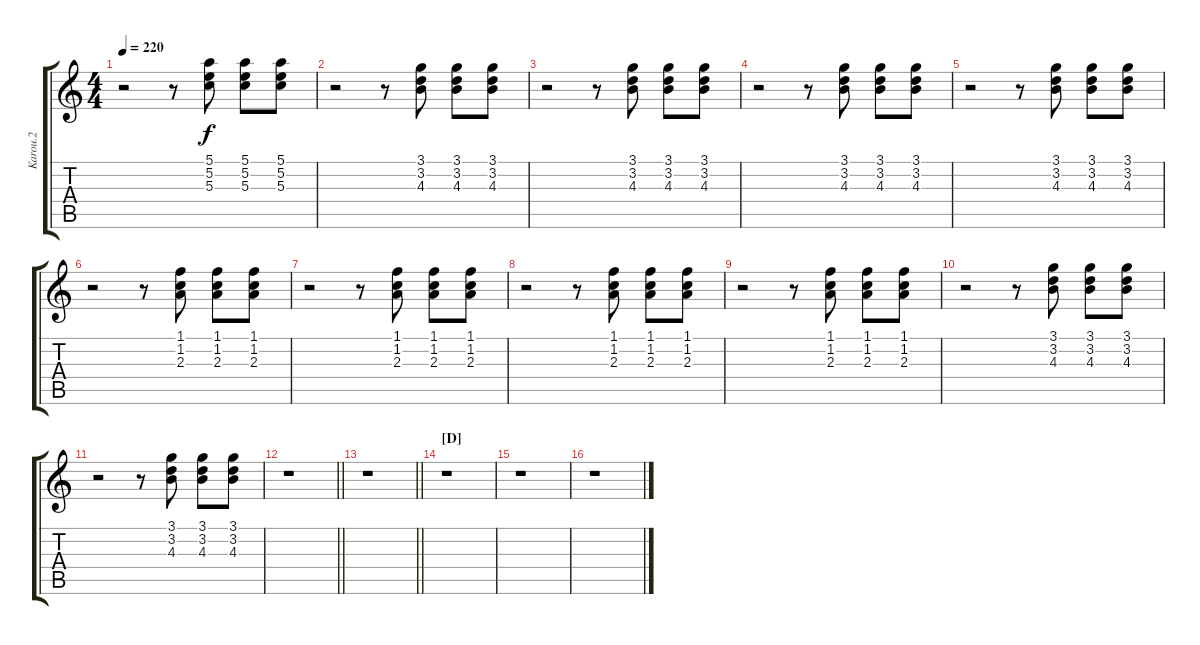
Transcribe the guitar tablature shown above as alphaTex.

\track ("Karou.2" "Karou.2") {instrument electricguitarclean}
\staff {score tabs}
\tuning (E4 B3 G3 D3 A2 E2) {hide}
\ts (4 4)
\tempo 220
\clef g2
\ks c
r.2{dy f} r.8 (5.1 5.2 5.3).8 (5.1 5.2 5.3).8 (5.1 5.2 5.3).8 |
r.2 r.8 (3.1 3.2 4.3).8 (3.1 3.2 4.3).8 (3.1 3.2 4.3).8 |
r.2 r.8 (3.1 3.2 4.3).8 (3.1 3.2 4.3).8 (3.1 3.2 4.3).8 |
r.2 r.8 (3.1 3.2 4.3).8 (3.1 3.2 4.3).8 (3.1 3.2 4.3).8 |
r.2 r.8 (3.1 3.2 4.3).8 (3.1 3.2 4.3).8 (3.1 3.2 4.3).8 |
r.2 r.8 (1.1 1.2 2.3).8 (1.1 1.2 2.3).8 (1.1 1.2 2.3).8 |
r.2 r.8 (1.1 1.2 2.3).8 (1.1 1.2 2.3).8 (1.1 1.2 2.3).8 |
r.2 r.8 (1.1 1.2 2.3).8 (1.1 1.2 2.3).8 (1.1 1.2 2.3).8 |
r.2 r.8 (1.1 1.2 2.3).8 (1.1 1.2 2.3).8 (1.1 1.2 2.3).8 |
r.2 r.8 (3.1 3.2 4.3).8 (3.1 3.2 4.3).8 (3.1 3.2 4.3).8 |
r.2 r.8 (3.1 3.2 4.3).8 (3.1 3.2 4.3).8 (3.1 3.2 4.3).8 |
\barLineRight lightlight
r.1 |
\barLineRight lightlight
r.1 |
\section ("" "[D]")
r.1 |
r.1 |
r.1
